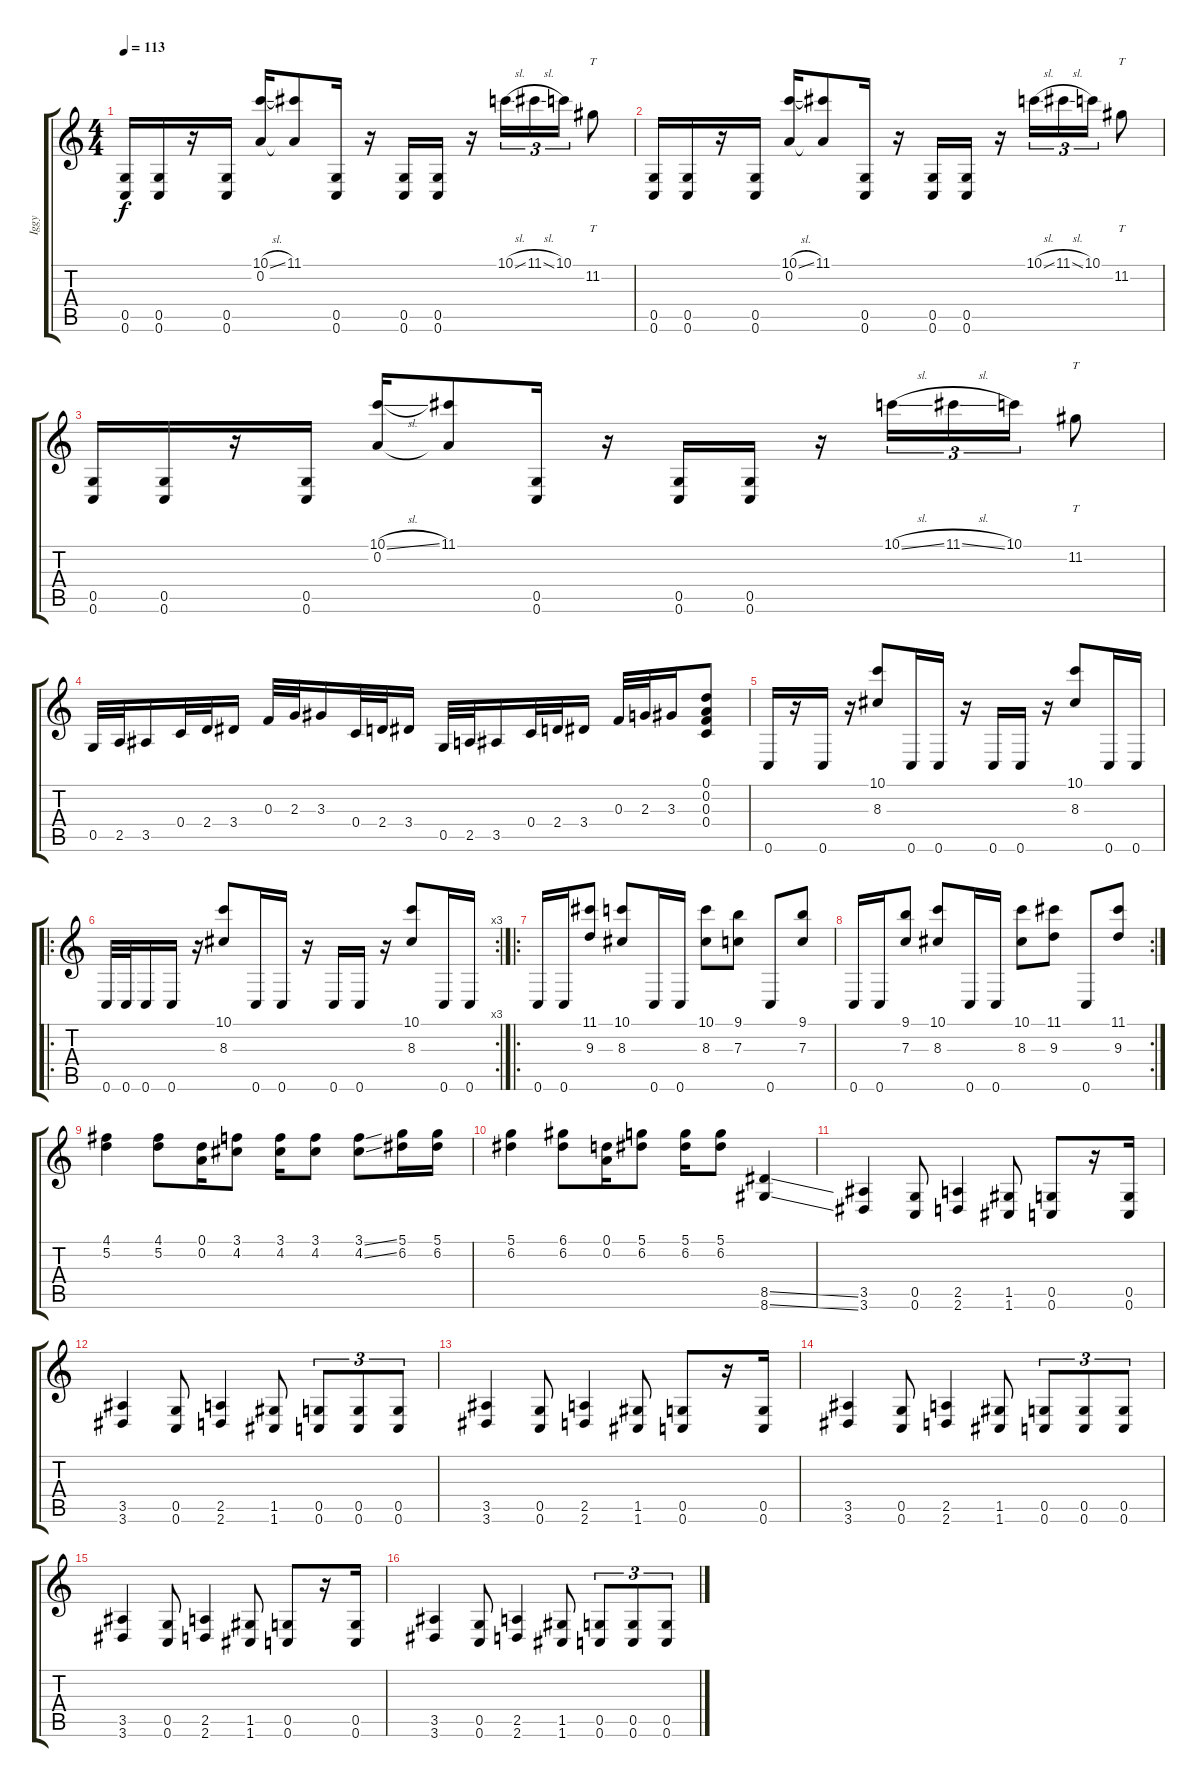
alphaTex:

\track ("Iggy" "Iggy") {instrument distortionguitar}
\staff {score tabs}
\tuning (D4 A3 F3 C3 G2 C2) {hide}
\ts (4 4)
\tempo 113
\clef g2
\ks c
(0.5 0.6).16{dy f} (0.5 0.6).16 r.16 (0.5 0.6).16 (10.1{sl} 0.2).16 (11.1 0.2{t}).8 (0.5 0.6).16 r.16 (0.5 0.6).16 (0.5 0.6).16 r.16 10.1{sl}.16{tu (3 2)} 11.1{sl}.16{tu (3 2)} 10.1.16{tu (3 2)} 11.2.8{tt} |
(0.5 0.6).16 (0.5 0.6).16 r.16 (0.5 0.6).16 (10.1{sl} 0.2).16 (11.1 0.2{t}).8 (0.5 0.6).16 r.16 (0.5 0.6).16 (0.5 0.6).16 r.16 10.1{sl}.16{tu (3 2)} 11.1{sl}.16{tu (3 2)} 10.1.16{tu (3 2)} 11.2.8{tt} |
(0.5 0.6).16 (0.5 0.6).16 r.16 (0.5 0.6).16 (10.1{sl} 0.2).16 (11.1 0.2{t}).8 (0.5 0.6).16 r.16 (0.5 0.6).16 (0.5 0.6).16 r.16 10.1{sl}.16{tu (3 2)} 11.1{sl}.16{tu (3 2)} 10.1.16{tu (3 2)} 11.2.8{tt} |
0.5.32 2.5.32 3.5.16 0.4.32 2.4.32 3.4.16 0.3.32 2.3.32 3.3.16 0.4.32 2.4.32 3.4.16 0.5.32 2.5.32 3.5.16 0.4.32 2.4.32 3.4.16 0.3.32 2.3.32 3.3.16 (0.1 0.2 0.3 0.4).8 |
0.6.16 r.16 0.6.16 r.16 (10.1 8.3).8 0.6.16 0.6.16 r.16 0.6.16 0.6.16 r.16 (10.1 8.3).8 0.6.16 0.6.16 |
\ro
\rc 3
0.6.32 0.6.32 0.6.16 0.6.16 r.16 (10.1 8.3).8 0.6.16 0.6.16 r.16 0.6.16 0.6.16 r.16 (10.1 8.3).8 0.6.16 0.6.16 |
\ro
0.6.16 0.6.16 (11.1 9.3).8 (10.1 8.3).8 0.6.16 0.6.16 (10.1 8.3).8 (9.1 7.3).8 0.6.8 (9.1 7.3).8 |
\rc 2
0.6.16 0.6.16 (9.1 7.3).8 (10.1 8.3).8 0.6.16 0.6.16 (10.1 8.3).8 (11.1 9.3).8 0.6.8 (11.1 9.3).8 |
(4.1 5.2).4 (4.1 5.2).8 (0.1 0.2).16 (3.1 4.2).8 (3.1 4.2).16 (3.1 4.2).8 (3.1{ss} 4.2{ss}).8 (5.1 6.2).16 (5.1 6.2).16 |
(5.1 6.2).4 (6.1 6.2).8 (0.1 0.2).16 (5.1 6.2).8 (5.1 6.2).16 (5.1 6.2).8 (8.5{ss} 8.6{ss}).4 |
(3.5 3.6).4 (0.5 0.6).8 (2.5 2.6).4 (1.5 1.6).8 (0.5 0.6).8 r.16 (0.5 0.6).16 |
(3.5 3.6).4 (0.5 0.6).8 (2.5 2.6).4 (1.5 1.6).8 (0.5 0.6).8{tu (3 2)} (0.5 0.6).8{tu (3 2)} (0.5 0.6).8{tu (3 2)} |
(3.5 3.6).4 (0.5 0.6).8 (2.5 2.6).4 (1.5 1.6).8 (0.5 0.6).8 r.16 (0.5 0.6).16 |
(3.5 3.6).4 (0.5 0.6).8 (2.5 2.6).4 (1.5 1.6).8 (0.5 0.6).8{tu (3 2)} (0.5 0.6).8{tu (3 2)} (0.5 0.6).8{tu (3 2)} |
(3.5 3.6).4 (0.5 0.6).8 (2.5 2.6).4 (1.5 1.6).8 (0.5 0.6).8 r.16 (0.5 0.6).16 |
(3.5 3.6).4 (0.5 0.6).8 (2.5 2.6).4 (1.5 1.6).8 (0.5 0.6).8{tu (3 2)} (0.5 0.6).8{tu (3 2)} (0.5 0.6).8{tu (3 2)}
